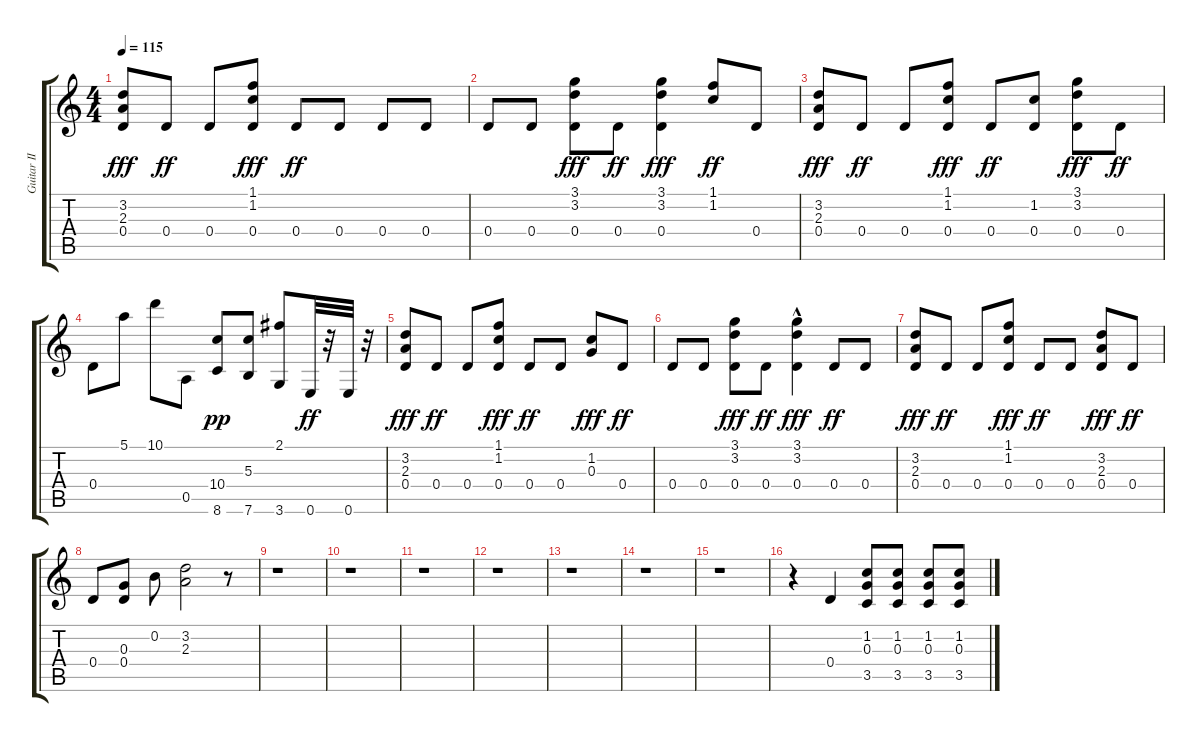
\track ("Guitar II" "Guitar II") {instrument distortionguitar}
\staff {score tabs}
\tuning (E4 B3 G3 D3 A2 E2) {hide}
\ts (4 4)
\tempo 115
\clef g2
\ks c
(3.2 2.3 0.4).8{dy fff} 0.4.8{dy ff} 0.4.8 (1.1 1.2 0.4).8{dy fff} 0.4.8{dy ff} 0.4.8 0.4.8 0.4.8 |
0.4.8 0.4.8 (3.1 3.2 0.4).8{dy fff} 0.4.8{dy ff} (3.1 3.2 0.4).4{dy fff} (1.1 1.2).8{dy ff} 0.4.8 |
(3.2 2.3 0.4).8{dy fff} 0.4.8{dy ff} 0.4.8 (1.1 1.2 0.4).8{dy fff} 0.4.8{dy ff} (1.2 0.4).8 (3.1 3.2 0.4).8{dy fff} 0.4.8{dy ff} |
0.4.8 5.1.8 10.1.8 0.5.8 (10.4 8.6).8{dy pp} (5.3 7.6).8 (2.1 3.6).8 0.6.32{dy ff} r.32 0.6.32 r.32 |
(3.2 2.3 0.4).8{dy fff} 0.4.8{dy ff} 0.4.8 (1.1 1.2 0.4).8{dy fff} 0.4.8{dy ff} 0.4.8 (1.2 0.3).8{dy fff} 0.4.8{dy ff} |
0.4.8 0.4.8 (3.1 3.2 0.4).8{dy fff} 0.4.8{dy ff} (3.1{hac} 3.2{hac} 0.4).4{dy fff} 0.4.8{dy ff} 0.4.8 |
(3.2 2.3 0.4).8{dy fff} 0.4.8{dy ff} 0.4.8 (1.1 1.2 0.4).8{dy fff} 0.4.8{dy ff} 0.4.8 (3.2 2.3 0.4).8{dy fff} 0.4.8{dy ff} |
0.4.8 (0.3 0.4).8 0.2.8 (3.2 2.3).2 r.8 |
r.1 |
r.1 |
r.1 |
r.1 |
r.1 |
r.1 |
r.1 |
r.4 0.4.4 (1.2 0.3 3.5).8 (1.2 0.3 3.5).8 (1.2 0.3 3.5).8 (1.2 0.3 3.5).8
